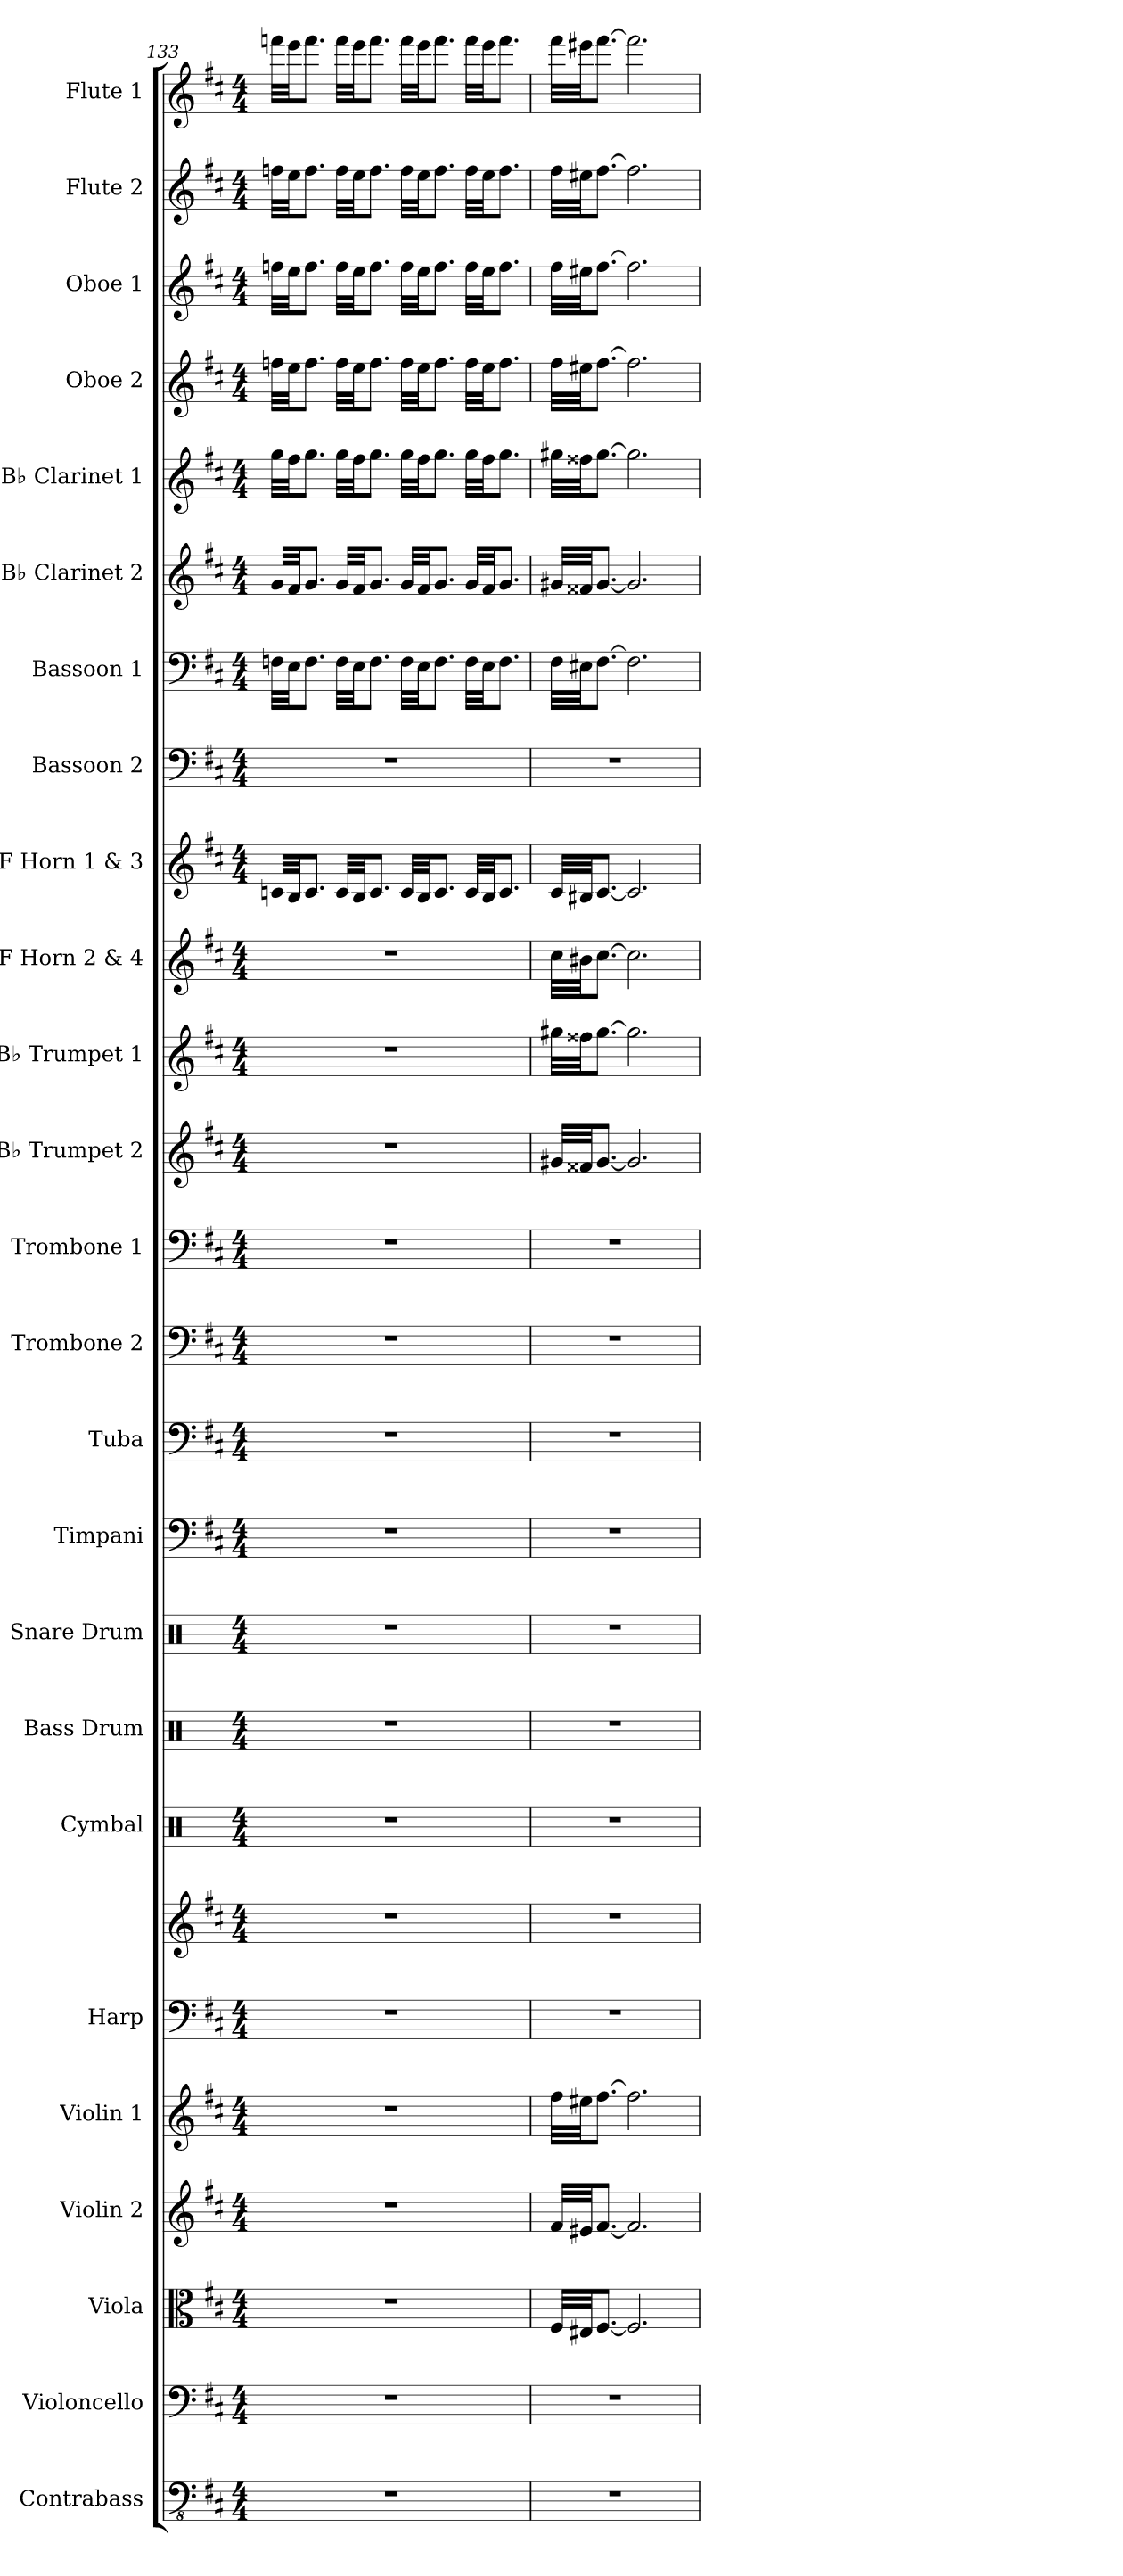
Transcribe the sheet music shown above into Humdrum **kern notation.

**kern	**kern	**kern	**kern	**kern	**kern	**kern	**kern	**kern	**kern	**kern	**kern	**kern	**kern	**kern	**kern	**kern	**kern	**kern	**kern	**kern	**kern	**kern	**kern	**kern	**kern
*part25	*part24	*part23	*part22	*part21	*part20	*part20	*part19	*part18	*part17	*part16	*part15	*part14	*part13	*part12	*part11	*part10	*part9	*part8	*part7	*part6	*part5	*part4	*part3	*part2	*part1
*staff26	*staff25	*staff24	*staff23	*staff22	*staff21	*staff20	*staff19	*staff18	*staff17	*staff16	*staff15	*staff14	*staff13	*staff12	*staff11	*staff10	*staff9	*staff8	*staff7	*staff6	*staff5	*staff4	*staff3	*staff2	*staff1
*I"Contrabass	*I"Violoncello	*I"Viola	*I"Violin 2	*I"Violin 1	*I"Harp	*	*I"Cymbal	*I"Bass Drum	*I"Snare Drum	*I"Timpani	*I"Tuba	*I"Trombone 2	*I"Trombone 1	*I"B♭ Trumpet 2	*I"B♭ Trumpet 1	*I"F Horn 2 &amp; 4	*I"F Horn 1 &amp; 3	*I"Bassoon 2	*I"Bassoon 1	*I"B♭ Clarinet 2	*I"B♭ Clarinet 1	*I"Oboe 2	*I"Oboe 1	*I"Flute 2	*I"Flute 1
*I'Cb.	*I'Vc.	*I'Vla.	*I'Vln. 2	*I'Vln. 1	*I'Hrp.	*	*I'Cym.	*I'B. Dr.	*I'Sn. Dr.	*I'Timp.	*I'Tba.	*I'Tbn. 2	*I'Tbn. 1	*I'B♭ Tpt. 2	*I'B♭ Tpt. 1	*I'F Hn. 2 4	*I'F Hn. 1 3	*I'Bsn. 2	*I'Bsn. 1	*I'B♭ Cl. 2	*I'B♭ Cl. 1	*I'Ob. 2	*I'Ob. 1	*I'Fl. 2	*I'Fl. 1
*clefFv4	*clefF4	*clefC3	*clefG2	*clefG2	*clefF4	*clefG2	*clefX	*clefX	*clefX	*clefF4	*clefF4	*clefF4	*clefF4	*clefG2	*clefG2	*clefG2	*clefG2	*clefF4	*clefF4	*clefG2	*clefG2	*clefG2	*clefG2	*clefG2	*clefG2
*ITrd7c12	*	*	*	*	*	*	*	*	*	*	*	*	*	*ITrd1c2	*ITrd1c2	*ITrd4c7	*ITrd4c7	*	*	*ITrd1c2	*ITrd1c2	*	*	*	*
*k[f#c#]	*k[f#c#]	*k[f#c#]	*k[f#c#]	*k[f#c#]	*k[f#c#]	*k[f#c#]	*k[]	*k[]	*k[]	*k[f#c#]	*k[f#c#]	*k[f#c#]	*k[f#c#]	*k[]	*k[]	*k[f#]	*k[f#]	*k[f#c#]	*k[f#c#]	*k[]	*k[]	*k[f#c#]	*k[f#c#]	*k[f#c#]	*k[f#c#]
*M4/4	*M4/4	*M4/4	*M4/4	*M4/4	*M4/4	*M4/4	*M4/4	*M4/4	*M4/4	*M4/4	*M4/4	*M4/4	*M4/4	*M4/4	*M4/4	*M4/4	*M4/4	*M4/4	*M4/4	*M4/4	*M4/4	*M4/4	*M4/4	*M4/4	*M4/4
=133	=133	=133	=133	=133	=133	=133	=133	=133	=133	=133	=133	=133	=133	=133	=133	=133	=133	=133	=133	=133	=133	=133	=133	=133	=133
1r	1r	1r	1r	1r	1r	1r	1r	1r	1r	1r	1r	1r	1r	1r	1r	1r	32Fn/LLL	1r	32Fn\LLL	32f/LLL	32ff\LLL	32ffn\LLL	32ffn\LLL	32ffn\LLL	32fffn\LLL
.	.	.	.	.	.	.	.	.	.	.	.	.	.	.	.	.	32E/JJ	.	32E\JJ	32e/JJ	32ee\JJ	32ee\JJ	32ee\JJ	32ee\JJ	32eee\JJ
.	.	.	.	.	.	.	.	.	.	.	.	.	.	.	.	.	8.F/J	.	8.F\J	8.f/J	8.ff\J	8.ff\J	8.ff\J	8.ff\J	8.fff\J
.	.	.	.	.	.	.	.	.	.	.	.	.	.	.	.	.	32F/LLL	.	32F\LLL	32f/LLL	32ff\LLL	32ff\LLL	32ff\LLL	32ff\LLL	32fff\LLL
.	.	.	.	.	.	.	.	.	.	.	.	.	.	.	.	.	32E/JJ	.	32E\JJ	32e/JJ	32ee\JJ	32ee\JJ	32ee\JJ	32ee\JJ	32eee\JJ
.	.	.	.	.	.	.	.	.	.	.	.	.	.	.	.	.	8.F/J	.	8.F\J	8.f/J	8.ff\J	8.ff\J	8.ff\J	8.ff\J	8.fff\J
.	.	.	.	.	.	.	.	.	.	.	.	.	.	.	.	.	32F/LLL	.	32F\LLL	32f/LLL	32ff\LLL	32ff\LLL	32ff\LLL	32ff\LLL	32fff\LLL
.	.	.	.	.	.	.	.	.	.	.	.	.	.	.	.	.	32E/JJ	.	32E\JJ	32e/JJ	32ee\JJ	32ee\JJ	32ee\JJ	32ee\JJ	32eee\JJ
.	.	.	.	.	.	.	.	.	.	.	.	.	.	.	.	.	8.F/J	.	8.F\J	8.f/J	8.ff\J	8.ff\J	8.ff\J	8.ff\J	8.fff\J
.	.	.	.	.	.	.	.	.	.	.	.	.	.	.	.	.	32F/LLL	.	32F\LLL	32f/LLL	32ff\LLL	32ff\LLL	32ff\LLL	32ff\LLL	32fff\LLL
.	.	.	.	.	.	.	.	.	.	.	.	.	.	.	.	.	32E/JJ	.	32E\JJ	32e/JJ	32ee\JJ	32ee\JJ	32ee\JJ	32ee\JJ	32eee\JJ
.	.	.	.	.	.	.	.	.	.	.	.	.	.	.	.	.	8.F/J	.	8.F\J	8.f/J	8.ff\J	8.ff\J	8.ff\J	8.ff\J	8.fff\J
=134	=134	=134	=134	=134	=134	=134	=134	=134	=134	=134	=134	=134	=134	=134	=134	=134	=134	=134	=134	=134	=134	=134	=134	=134	=134
1r	1r	32F#/LLL	32f#/LLL	32ff#\LLL	1r	1r	1r	1r	1r	1r	1r	1r	1r	32f#X/LLL	32ff#X\LLL	32f#\LLL	32F#/LLL	1r	32F#\LLL	32f#X/LLL	32ff#X\LLL	32ff#\LLL	32ff#\LLL	32ff#\LLL	32fff#\LLL
.	.	32E#X/JJ	32e#X/JJ	32ee#X\JJ	.	.	.	.	.	.	.	.	.	32e#X/JJ	32ee#X\JJ	32e#X\JJ	32E#X/JJ	.	32E#X\JJ	32e#X/JJ	32ee#X\JJ	32ee#X\JJ	32ee#X\JJ	32ee#X\JJ	32eee#X\JJ
.	.	[8.F#/J	[8.f#/J	[8.ff#\J	.	.	.	.	.	.	.	.	.	[8.f#/J	[8.ff#\J	[8.f#\J	[8.F#/J	.	[8.F#\J	[8.f#/J	[8.ff#\J	[8.ff#\J	[8.ff#\J	[8.ff#\J	[8.fff#\J
.	.	2.F#/]	2.f#/]	2.ff#\]	.	.	.	.	.	.	.	.	.	2.f#/]	2.ff#\]	2.f#\]	2.F#/]	.	2.F#\]	2.f#/]	2.ff#\]	2.ff#\]	2.ff#\]	2.ff#\]	2.fff#\]
=	=	=	=	=	=	=	=	=	=	=	=	=	=	=	=	=	=	=	=	=	=	=	=	=	=
*-	*-	*-	*-	*-	*-	*-	*-	*-	*-	*-	*-	*-	*-	*-	*-	*-	*-	*-	*-	*-	*-	*-	*-	*-	*-
